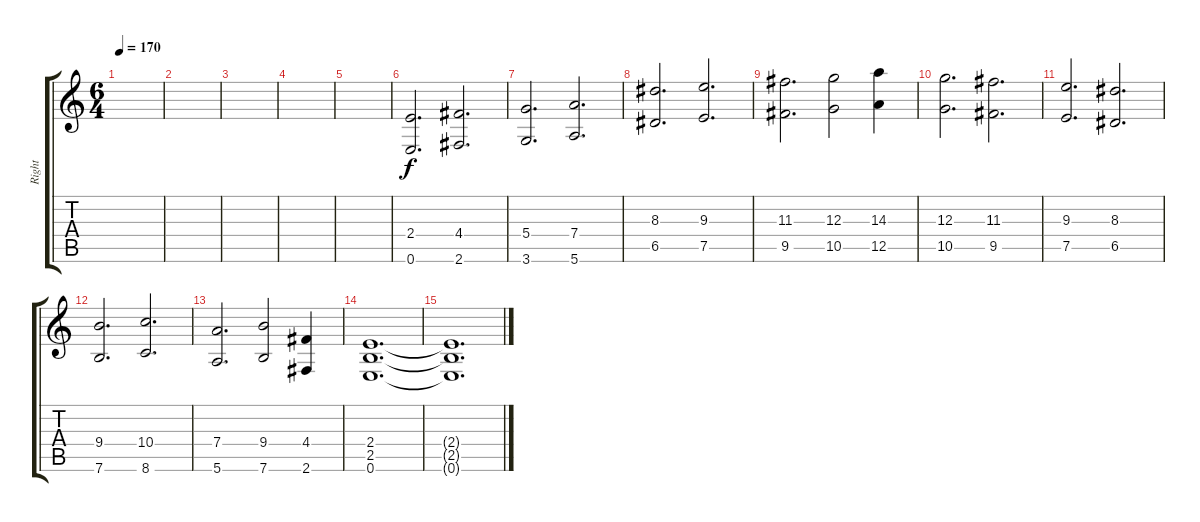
\track ("Right" "Right") {instrument electricguitarjazz}
\staff {score tabs}
\tuning (E4 B3 G3 D3 A2 E2) {hide}
\ts (6 4)
\tempo 170
\clef g2
\ks c
|
|
|
|
|
(2.4 0.6).2{d volume 13} (4.4 2.6).2{d} |
(5.4 3.6).2{d} (7.4 5.6).2{d} |
(8.3 6.5).2{d} (9.3 7.5).2{d} |
(11.3 9.5).2{d} (12.3 10.5).2 (14.3 12.5).4 |
(12.3 10.5).2{d} (11.3 9.5).2{d} |
(9.3 7.5).2{d} (8.3 6.5).2{d} |
(9.4 7.6).2{d} (10.4 8.6).2{d} |
(7.4 5.6).2{d} (9.4 7.6).2 (4.4 2.6).4 |
(2.4 2.5 0.6).1{d volume 0} |
(2.4{t} 2.5{t} 0.6{t}).1{d}
